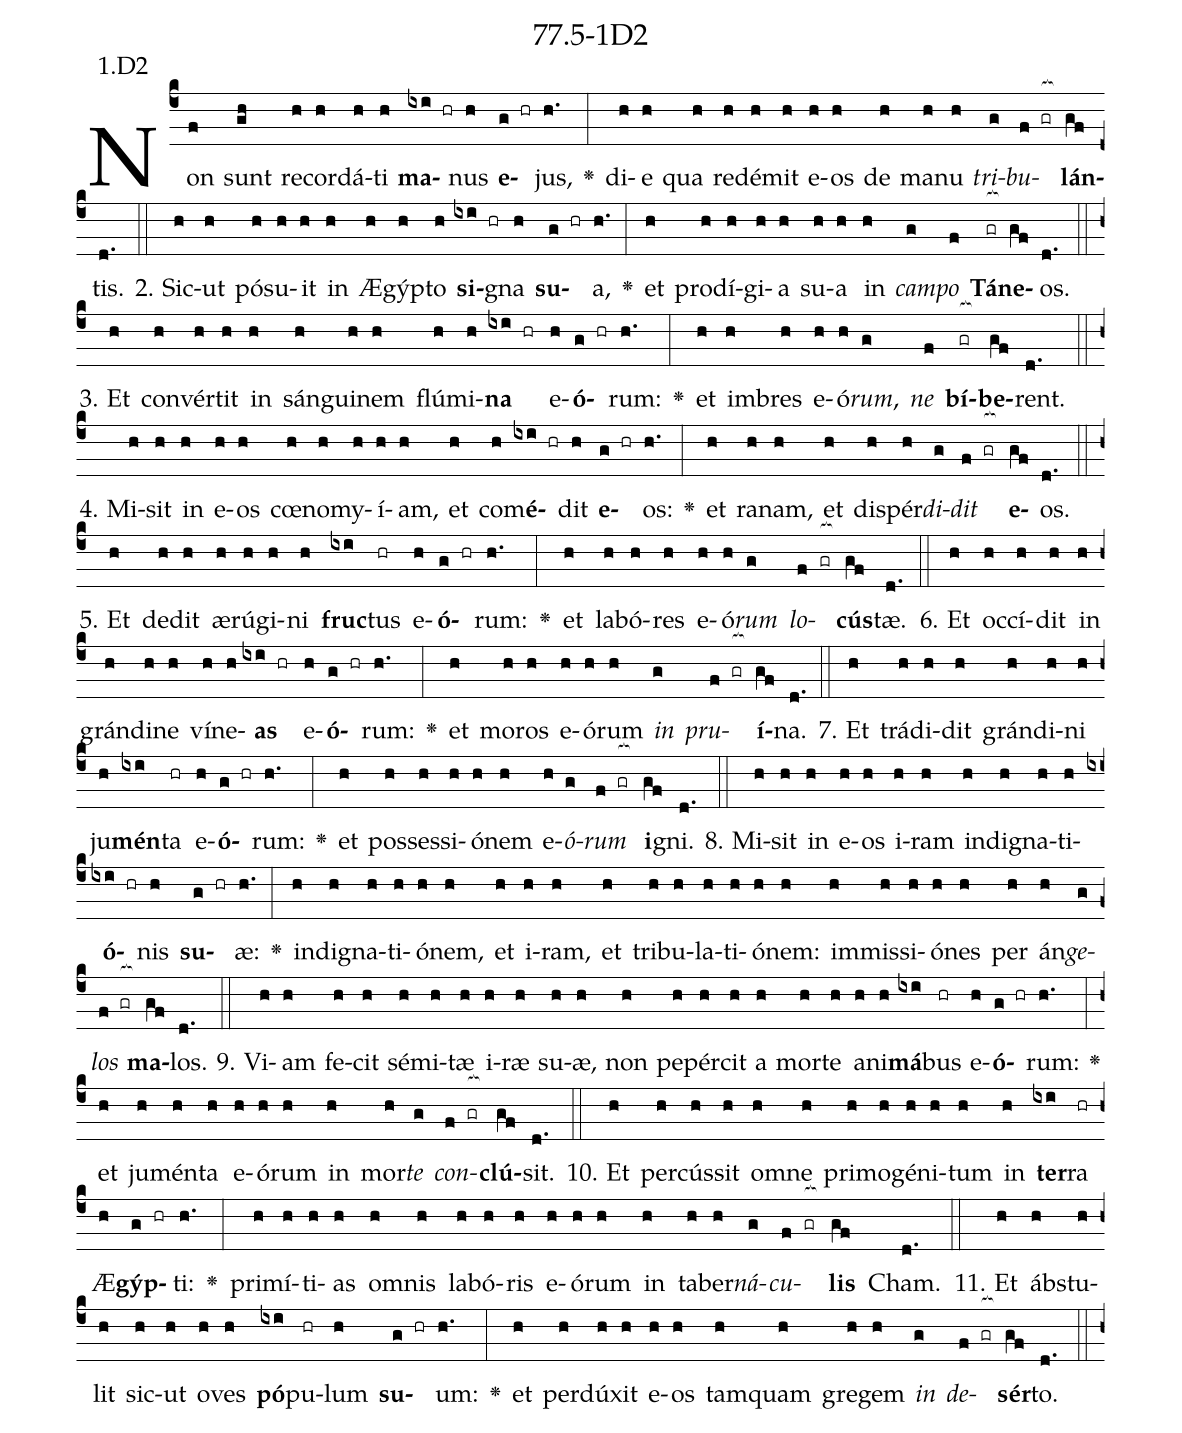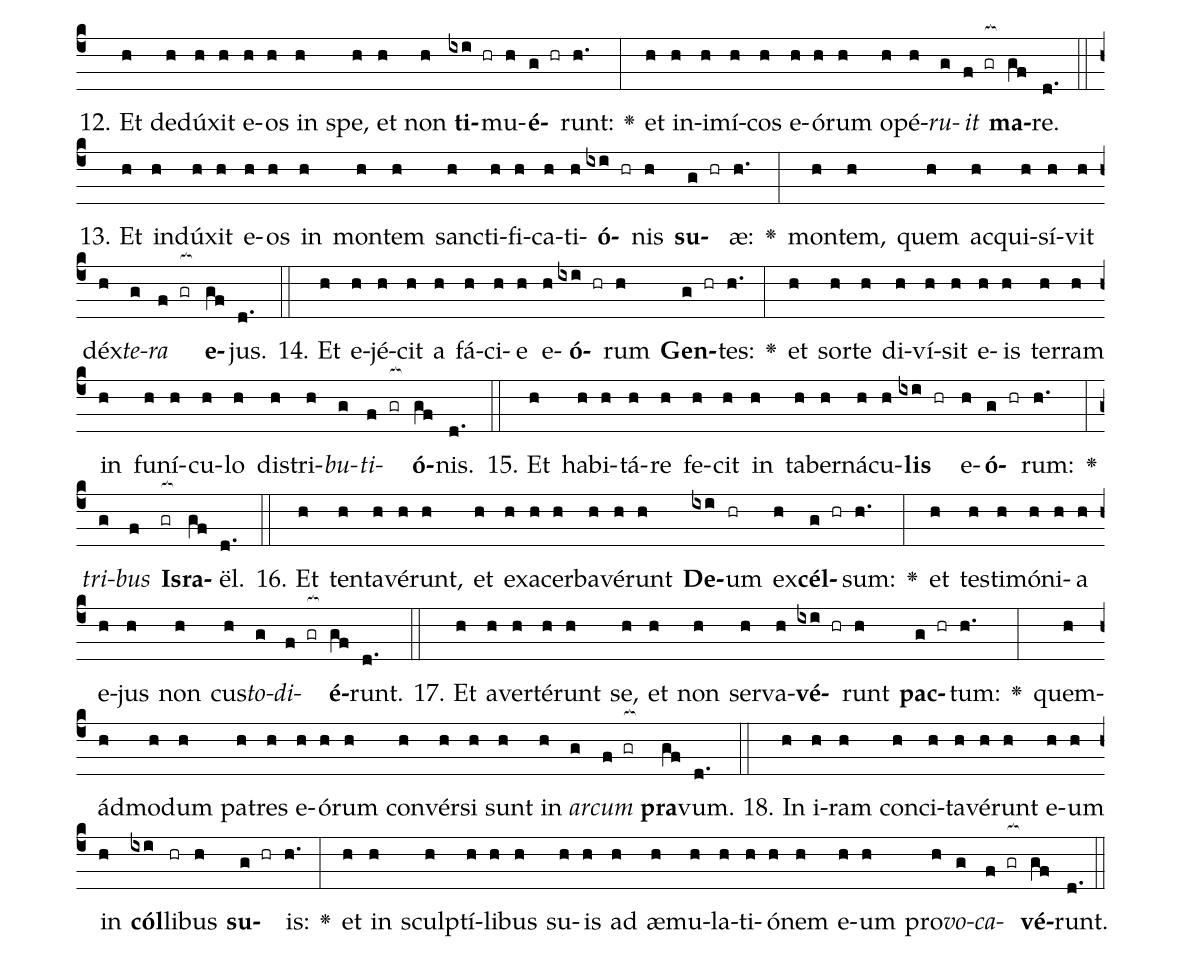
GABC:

name: 77.5-1D2;
annotation: 1.D2;
%%
(c4)Non(f) sunt(gh) re(h)cor(h)dá(h)ti(h) <b>ma</b>(ixi hr)nus(h) <b>e</b>(g hr)jus,(h.) <v>\greheightstar</v>(:) di(h)e(h) qua(h) red(h)é(h)mit(h) e(h)os(h) de(h) ma(h)nu(h) <i>tri</i>(g)<i>bu</i>(f gr[ocb:1{])<b>lán</b>(gf[ocb:0}])tis.(d.) (::)
2. Sic(h)ut(h) pó(h)su(h)it(h) in(h) Æ(h)gýp(h)to(h) <b>si</b>(ixi hr)gna(h) <b>su</b>(g hr)a,(h.) <v>\greheightstar</v>(:) et(h) prod(h)í(h)gi(h)a(h) su(h)a(h) in(h) <i>cam</i>(g)<i>po</i>(f) <b>Tá</b>(gr[ocb:1{])<b>ne</b>(gf[ocb:0}])os.(d.) (::)
3. Et(h) con(h)vér(h)tit(h) in(h) sán(h)gui(h)nem(h) flú(h)mi(h)<b>na</b>(ixi hr) e(h)<b>ó</b>(g hr)rum:(h.) <v>\greheightstar</v>(:) et(h) im(h)bres(h) e(h)ó(h)<i>rum</i>,(g) <i>ne</i>(f) <b>bí</b>(gr[ocb:1{])<b>be</b>(gf[ocb:0}])rent.(d.) (::)
4. Mi(h)sit(h) in(h) e(h)os(h) cœ(h)no(h)my(h)í(h)am,(h) et(h) com(h)<b>é</b>(ixi hr)dit(h) <b>e</b>(g hr)os:(h.) <v>\greheightstar</v>(:) et(h) ra(h)nam,(h) et(h) dis(h)pér(h)<i>di</i>(g)<i>dit</i>(f gr[ocb:1{]) <b>e</b>(gf[ocb:0}])os.(d.) (::)
5. Et(h) de(h)dit(h) æ(h)rú(h)gi(h)ni(h) <b>fruc</b>(ixi)tus(hr) e(h)<b>ó</b>(g hr)rum:(h.) <v>\greheightstar</v>(:) et(h) la(h)bó(h)res(h) e(h)ó(h)<i>rum</i>(g) <i>lo</i>(f gr[ocb:1{])<b>cús</b>(gf[ocb:0}])tæ.(d.) (::)
6. Et(h) oc(h)cí(h)dit(h) in(h) grán(h)di(h)ne(h) ví(h)ne(h)<b>as</b>(ixi hr) e(h)<b>ó</b>(g hr)rum:(h.) <v>\greheightstar</v>(:) et(h) mo(h)ros(h) e(h)ó(h)rum(h) <i>in</i>(g) <i>pru</i>(f gr[ocb:1{])<b>í</b>(gf[ocb:0}])na.(d.) (::)
7. Et(h) trá(h)di(h)dit(h) grán(h)di(h)ni(h) ju(h)<b>mén</b>(ixi)ta(hr) e(h)<b>ó</b>(g hr)rum:(h.) <v>\greheightstar</v>(:) et(h) pos(h)ses(h)si(h)ó(h)nem(h) e(h)<i>ó</i>(g)<i>rum</i>(f gr[ocb:1{]) <b>i</b>(gf[ocb:0}])gni.(d.) (::)
8. Mi(h)sit(h) in(h) e(h)os(h) i(h)ram(h) in(h)di(h)gna(h)ti(h)<b>ó</b>(ixi hr)nis(h) <b>su</b>(g hr)æ:(h.) <v>\greheightstar</v>(:) in(h)di(h)gna(h)ti(h)ó(h)nem,(h) et(h) i(h)ram,(h) et(h) tri(h)bu(h)la(h)ti(h)ó(h)nem:(h) im(h)mis(h)si(h)ó(h)nes(h) per(h) án(h)<i>ge</i>(g)<i>los</i>(f gr[ocb:1{]) <b>ma</b>(gf[ocb:0}])los.(d.) (::)
9. Vi(h)am(h) fe(h)cit(h) sé(h)mi(h)tæ(h) i(h)ræ(h) su(h)æ,(h) non(h) pe(h)pér(h)cit(h) a(h) mor(h)te(h) a(h)ni(h)<b>má</b>(ixi)bus(hr) e(h)<b>ó</b>(g hr)rum:(h.) <v>\greheightstar</v>(:) et(h) ju(h)mén(h)ta(h) e(h)ó(h)rum(h) in(h) mor(h)<i>te</i>(g) <i>con</i>(f gr[ocb:1{])<b>clú</b>(gf[ocb:0}])sit.(d.) (::)
10. Et(h) per(h)cús(h)sit(h) om(h)ne(h) pri(h)mo(h)gé(h)ni(h)tum(h) in(h) <b>ter</b>(ixi)ra(hr) Æ(h)<b>gýp</b>(g hr)ti:(h.) <v>\greheightstar</v>(:) pri(h)mí(h)ti(h)as(h) om(h)nis(h) la(h)bó(h)ris(h) e(h)ó(h)rum(h) in(h) ta(h)ber(h)<i>ná</i>(g)<i>cu</i>(f gr[ocb:1{])<b>lis</b>(gf[ocb:0}]) Cham.(d.) (::)
11. Et(h) ábs(h)tu(h)lit(h) sic(h)ut(h) o(h)ves(h) <b>pó</b>(ixi)pu(hr)lum(h) <b>su</b>(g hr)um:(h.) <v>\greheightstar</v>(:) et(h) per(h)dú(h)xit(h) e(h)os(h) tam(h)quam(h) gre(h)gem(h) <i>in</i>(g) <i>de</i>(f gr[ocb:1{])<b>sér</b>(gf[ocb:0}])to.(d.) (::)
12. Et(h) de(h)dú(h)xit(h) e(h)os(h) in(h) spe,(h) et(h) non(h) <b>ti</b>(ixi hr)mu(h)<b>é</b>(g hr)runt:(h.) <v>\greheightstar</v>(:) et(h) in(h)i(h)mí(h)cos(h) e(h)ó(h)rum(h) o(h)pé(h)<i>ru</i>(g)<i>it</i>(f gr[ocb:1{]) <b>ma</b>(gf[ocb:0}])re.(d.) (::)
13. Et(h) in(h)dú(h)xit(h) e(h)os(h) in(h) mon(h)tem(h) sanc(h)ti(h)fi(h)ca(h)ti(h)<b>ó</b>(ixi hr)nis(h) <b>su</b>(g hr)æ:(h.) <v>\greheightstar</v>(:) mon(h)tem,(h) quem(h) ac(h)qui(h)sí(h)vit(h) déx(h)<i>te</i>(g)<i>ra</i>(f gr[ocb:1{]) <b>e</b>(gf[ocb:0}])jus.(d.) (::)
14. Et(h) e(h)jé(h)cit(h) a(h) fá(h)ci(h)e(h) e(h)<b>ó</b>(ixi hr)rum(h) <b>Gen</b>(g hr)tes:(h.) <v>\greheightstar</v>(:) et(h) sor(h)te(h) di(h)ví(h)sit(h) e(h)is(h) ter(h)ram(h) in(h) fu(h)ní(h)cu(h)lo(h) dis(h)tri(h)<i>bu</i>(g)<i>ti</i>(f gr[ocb:1{])<b>ó</b>(gf[ocb:0}])nis.(d.) (::)
15. Et(h) ha(h)bi(h)tá(h)re(h) fe(h)cit(h) in(h) ta(h)ber(h)ná(h)cu(h)<b>lis</b>(ixi hr) e(h)<b>ó</b>(g hr)rum:(h.) <v>\greheightstar</v>(:) <i>tri</i>(g)<i>bus</i>(f) <b>Is</b>(gr[ocb:1{])<b>ra</b>(gf[ocb:0}])ël.(d.) (::)
16. Et(h) ten(h)ta(h)vé(h)runt,(h) et(h) ex(h)a(h)cer(h)ba(h)vé(h)runt(h) <b>De</b>(ixi)um(hr) ex(h)<b>cél</b>(g hr)sum:(h.) <v>\greheightstar</v>(:) et(h) tes(h)ti(h)mó(h)ni(h)a(h) e(h)jus(h) non(h) cus(h)<i>to</i>(g)<i>di</i>(f gr[ocb:1{])<b>é</b>(gf[ocb:0}])runt.(d.) (::)
17. Et(h) a(h)ver(h)té(h)runt(h) se,(h) et(h) non(h) ser(h)va(h)<b>vé</b>(ixi hr)runt(h) <b>pac</b>(g hr)tum:(h.) <v>\greheightstar</v>(:) quem(h)ád(h)mo(h)dum(h) pa(h)tres(h) e(h)ó(h)rum(h) con(h)vér(h)si(h) sunt(h) in(h) <i>ar</i>(g)<i>cum</i>(f gr[ocb:1{]) <b>pra</b>(gf[ocb:0}])vum.(d.) (::)
18. In(h) i(h)ram(h) con(h)ci(h)ta(h)vé(h)runt(h) e(h)um(h) in(h) <b>cól</b>(ixi)li(hr)bus(h) <b>su</b>(g hr)is:(h.) <v>\greheightstar</v>(:) et(h) in(h) sculp(h)tí(h)li(h)bus(h) su(h)is(h) ad(h) æ(h)mu(h)la(h)ti(h)ó(h)nem(h) e(h)um(h) pro(h)<i>vo</i>(g)<i>ca</i>(f gr[ocb:1{])<b>vé</b>(gf[ocb:0}])runt.(d.) (::)
